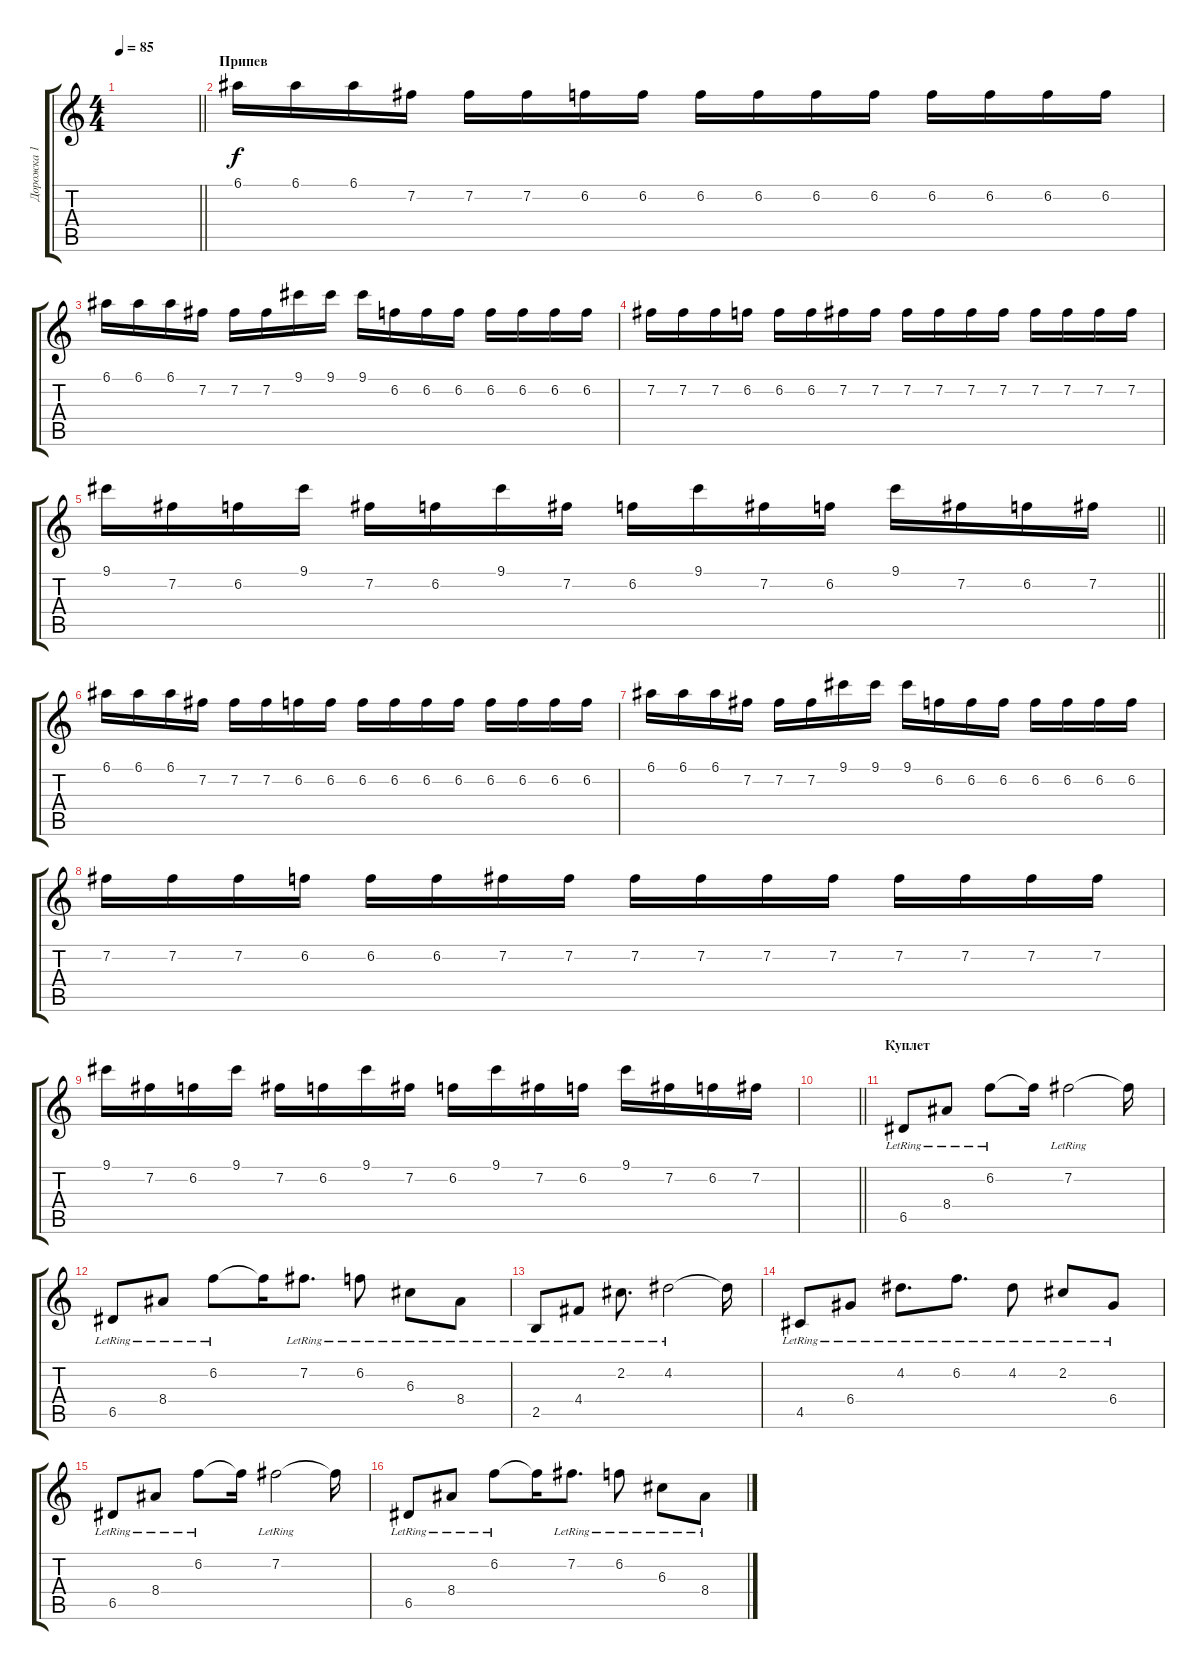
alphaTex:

\track ("Дорожка 1" "Дорожка 1") {instrument electricguitarjazz}
\staff {score tabs}
\tuning (E4 B3 G3 D3 A2 E2) {hide}
\ts (4 4)
\tempo 85
\clef g2
\barLineRight lightlight
\ks c
|
\section ("" "Припев")
6.1.16 6.1.16 6.1.16 7.2.16 7.2.16 7.2.16 6.2.16 6.2.16 6.2.16 6.2.16 6.2.16 6.2.16 6.2.16 6.2.16 6.2.16 6.2.16 |
6.1.16 6.1.16 6.1.16 7.2.16 7.2.16 7.2.16 9.1.16 9.1.16 9.1.16 6.2.16 6.2.16 6.2.16 6.2.16 6.2.16 6.2.16 6.2.16 |
7.2.16 7.2.16 7.2.16 6.2.16 6.2.16 6.2.16 7.2.16 7.2.16 7.2.16 7.2.16 7.2.16 7.2.16 7.2.16 7.2.16 7.2.16 7.2.16 |
\barLineRight lightlight
9.1.16 7.2.16 6.2.16 9.1.16 7.2.16 6.2.16 9.1.16 7.2.16 6.2.16 9.1.16 7.2.16 6.2.16 9.1.16 7.2.16 6.2.16 7.2.16 |
\section ("" "")
6.1.16 6.1.16 6.1.16 7.2.16 7.2.16 7.2.16 6.2.16 6.2.16 6.2.16 6.2.16 6.2.16 6.2.16 6.2.16 6.2.16 6.2.16 6.2.16 |
6.1.16 6.1.16 6.1.16 7.2.16 7.2.16 7.2.16 9.1.16 9.1.16 9.1.16 6.2.16 6.2.16 6.2.16 6.2.16 6.2.16 6.2.16 6.2.16 |
7.2.16 7.2.16 7.2.16 6.2.16 6.2.16 6.2.16 7.2.16 7.2.16 7.2.16 7.2.16 7.2.16 7.2.16 7.2.16 7.2.16 7.2.16 7.2.16 |
9.1.16 7.2.16 6.2.16 9.1.16 7.2.16 6.2.16 9.1.16 7.2.16 6.2.16 9.1.16 7.2.16 6.2.16 9.1.16 7.2.16 6.2.16 7.2.16 |
\barLineRight lightlight
|
\section ("" "Куплет")
6.5{lr}.8 8.4{lr}.8 6.2{lr}.8 6.2{t}.16 7.2{lr}.2 7.2{t}.16 |
6.5{lr}.8 8.4{lr}.8 6.2{lr}.8 6.2{t}.16 7.2{lr}.8{d} 6.2{lr}.8 6.3{lr}.8 8.4{lr}.8 |
2.5{lr}.8 4.4{lr}.8 2.2{lr}.8{d} 4.2{lr}.2 4.2{t}.16 |
4.5{lr}.8 6.4{lr}.8 4.2{lr}.8{d} 6.2{lr}.8{d} 4.2{lr}.8 2.2{lr}.8 6.4{lr}.8 |
6.5{lr}.8 8.4{lr}.8 6.2{lr}.8 6.2{t}.16 7.2{lr}.2 7.2{t}.16 |
6.5{lr}.8 8.4{lr}.8 6.2{lr}.8 6.2{t}.16 7.2{lr}.8{d} 6.2{lr}.8 6.3{lr}.8 8.4{lr}.8
